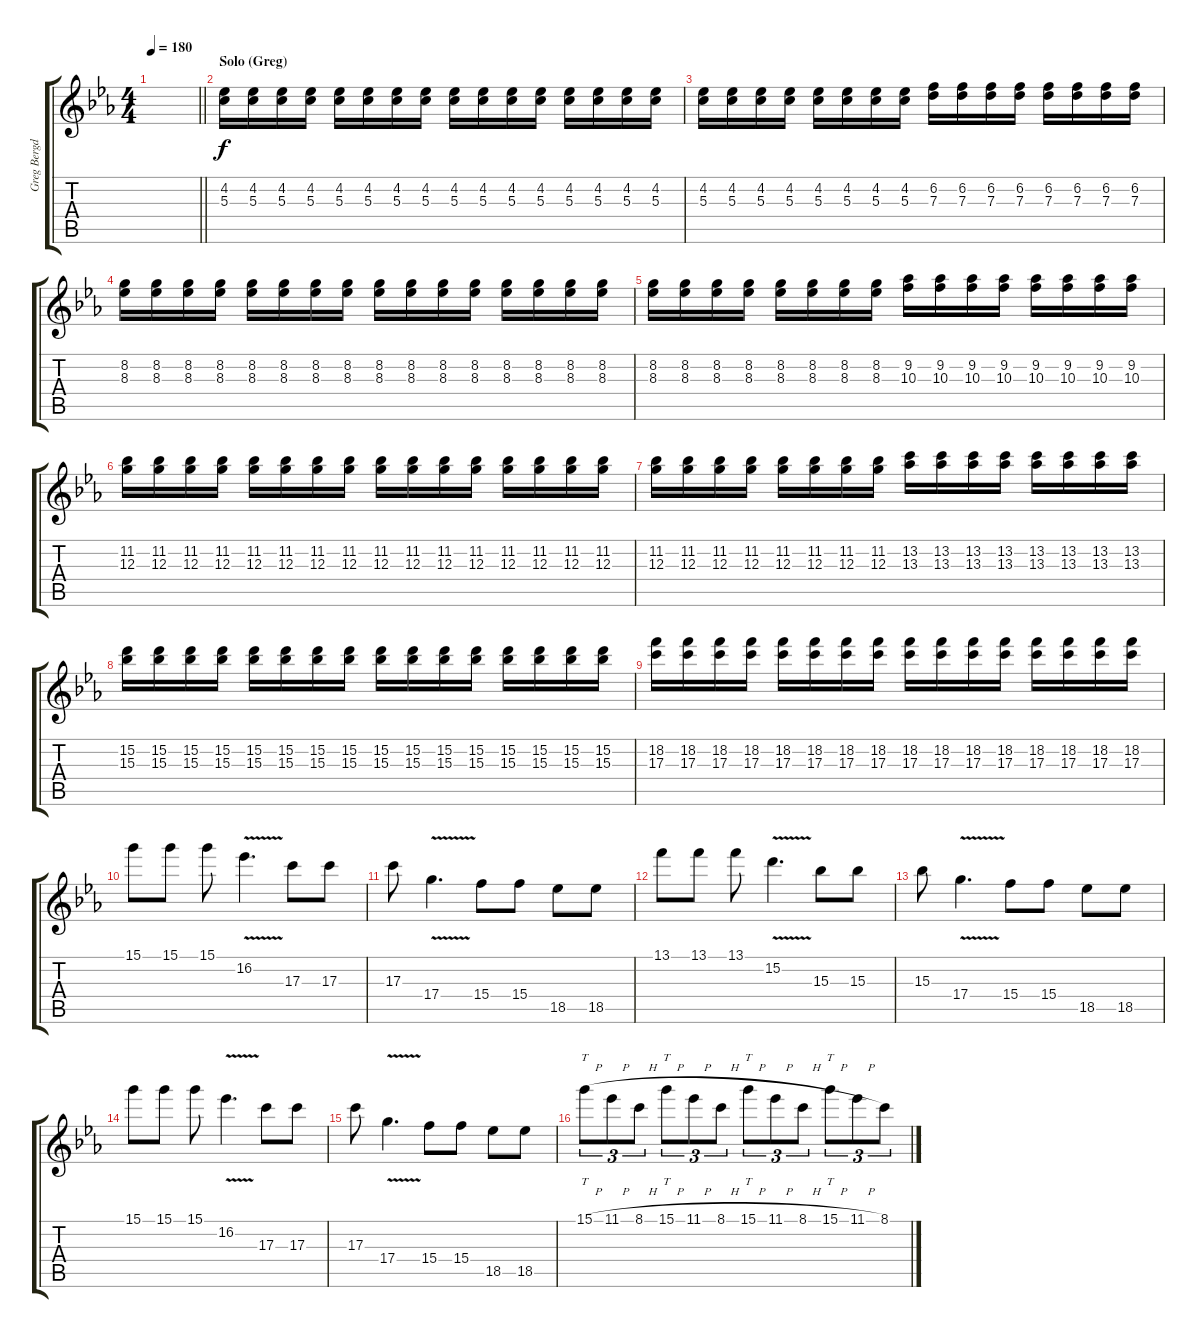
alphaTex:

\track ("Greg Bergdorf - Lead Guitar" "Greg Bergd") {instrument distortionguitar}
\staff {score tabs}
\tuning (E4 B3 G3 D3 A2 E2) {hide}
\ts (4 4)
\tempo 180
\clef g2
\barLineRight lightlight
\ks eb
|
\section ("" "Solo (Greg)")
(4.2 5.3).16 (4.2 5.3).16 (4.2 5.3).16 (4.2 5.3).16 (4.2 5.3).16 (4.2 5.3).16 (4.2 5.3).16 (4.2 5.3).16 (4.2 5.3).16 (4.2 5.3).16 (4.2 5.3).16 (4.2 5.3).16 (4.2 5.3).16 (4.2 5.3).16 (4.2 5.3).16 (4.2 5.3).16 |
(4.2 5.3).16 (4.2 5.3).16 (4.2 5.3).16 (4.2 5.3).16 (4.2 5.3).16 (4.2 5.3).16 (4.2 5.3).16 (4.2 5.3).16 (6.2 7.3).16 (6.2 7.3).16 (6.2 7.3).16 (6.2 7.3).16 (6.2 7.3).16 (6.2 7.3).16 (6.2 7.3).16 (6.2 7.3).16 |
(8.2 8.3).16 (8.2 8.3).16 (8.2 8.3).16 (8.2 8.3).16 (8.2 8.3).16 (8.2 8.3).16 (8.2 8.3).16 (8.2 8.3).16 (8.2 8.3).16 (8.2 8.3).16 (8.2 8.3).16 (8.2 8.3).16 (8.2 8.3).16 (8.2 8.3).16 (8.2 8.3).16 (8.2 8.3).16 |
(8.2 8.3).16 (8.2 8.3).16 (8.2 8.3).16 (8.2 8.3).16 (8.2 8.3).16 (8.2 8.3).16 (8.2 8.3).16 (8.2 8.3).16 (9.2 10.3).16 (9.2 10.3).16 (9.2 10.3).16 (9.2 10.3).16 (9.2 10.3).16 (9.2 10.3).16 (9.2 10.3).16 (9.2 10.3).16 |
(11.2 12.3).16 (11.2 12.3).16 (11.2 12.3).16 (11.2 12.3).16 (11.2 12.3).16 (11.2 12.3).16 (11.2 12.3).16 (11.2 12.3).16 (11.2 12.3).16 (11.2 12.3).16 (11.2 12.3).16 (11.2 12.3).16 (11.2 12.3).16 (11.2 12.3).16 (11.2 12.3).16 (11.2 12.3).16 |
(11.2 12.3).16 (11.2 12.3).16 (11.2 12.3).16 (11.2 12.3).16 (11.2 12.3).16 (11.2 12.3).16 (11.2 12.3).16 (11.2 12.3).16 (13.2 13.3).16 (13.2 13.3).16 (13.2 13.3).16 (13.2 13.3).16 (13.2 13.3).16 (13.2 13.3).16 (13.2 13.3).16 (13.2 13.3).16 |
(15.2 15.3).16 (15.2 15.3).16 (15.2 15.3).16 (15.2 15.3).16 (15.2 15.3).16 (15.2 15.3).16 (15.2 15.3).16 (15.2 15.3).16 (15.2 15.3).16 (15.2 15.3).16 (15.2 15.3).16 (15.2 15.3).16 (15.2 15.3).16 (15.2 15.3).16 (15.2 15.3).16 (15.2 15.3).16 |
(18.2 17.3).16 (18.2 17.3).16 (18.2 17.3).16 (18.2 17.3).16 (18.2 17.3).16 (18.2 17.3).16 (18.2 17.3).16 (18.2 17.3).16 (18.2 17.3).16 (18.2 17.3).16 (18.2 17.3).16 (18.2 17.3).16 (18.2 17.3).16 (18.2 17.3).16 (18.2 17.3).16 (18.2 17.3).16 |
15.1.8 15.1.8 15.1.8 16.2{v}.4{d} 17.3.8 17.3.8 |
17.3.8 17.4{v}.4{d} 15.4.8 15.4.8 18.5.8 18.5.8 |
13.1.8 13.1.8 13.1.8 15.2{v}.4{d} 15.3.8 15.3.8 |
15.3.8 17.4{v}.4{d} 15.4.8 15.4.8 18.5.8 18.5.8 |
15.1.8 15.1.8 15.1.8 16.2{v}.4{d} 17.3.8 17.3.8 |
17.3.8 17.4{v}.4{d} 15.4.8 15.4.8 18.5.8 18.5.8 |
15.1{h}.8{tt tu (3 2)} 11.1{h}.8{tu (3 2)} 8.1{h}.8{tu (3 2)} 15.1{h}.8{tt tu (3 2)} 11.1{h}.8{tu (3 2)} 8.1{h}.8{tu (3 2)} 15.1{h}.8{tt tu (3 2)} 11.1{h}.8{tu (3 2)} 8.1{h}.8{tu (3 2)} 15.1{h}.8{tt tu (3 2)} 11.1{h}.8{tu (3 2)} 8.1.8{tu (3 2)}
